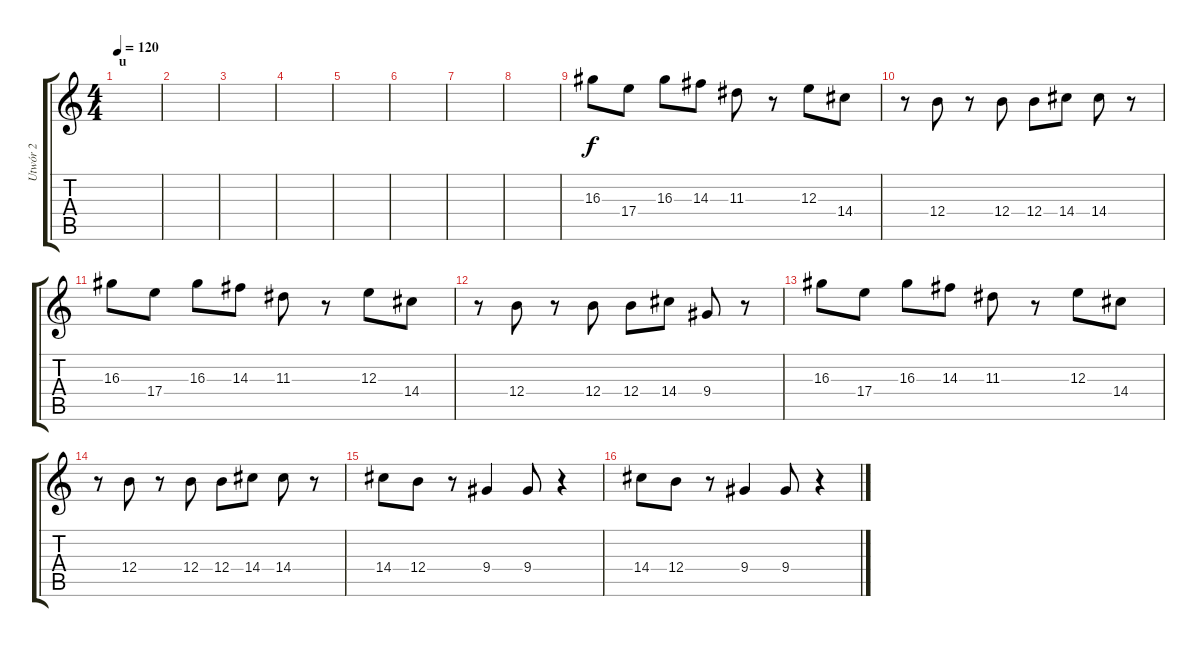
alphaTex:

\track ("Utwór 2" "Utwór 2") {instrument distortionguitar}
\staff {score tabs}
\tuning (Db4 Ab3 E3 B2 Gb2 B1) {hide}
\ts (4 4)
\section ("" "u")
\tempo 120
\clef g2
\ks c
|
|
|
|
|
|
|
|
16.3.8 17.4.8 16.3.8 14.3.8 11.3.8 r.8 12.3.8 14.4.8 |
r.8 12.4.8 r.8 12.4.8 12.4.8 14.4.8 14.4.8 r.8 |
16.3.8 17.4.8 16.3.8 14.3.8 11.3.8 r.8 12.3.8 14.4.8 |
r.8 12.4.8 r.8 12.4.8 12.4.8 14.4.8 9.4.8 r.8 |
16.3.8 17.4.8 16.3.8 14.3.8 11.3.8 r.8 12.3.8 14.4.8 |
r.8 12.4.8 r.8 12.4.8 12.4.8 14.4.8 14.4.8 r.8 |
14.4.8 12.4.8 r.8 9.4.4 9.4.8 r.4 |
14.4.8 12.4.8 r.8 9.4.4 9.4.8 r.4
